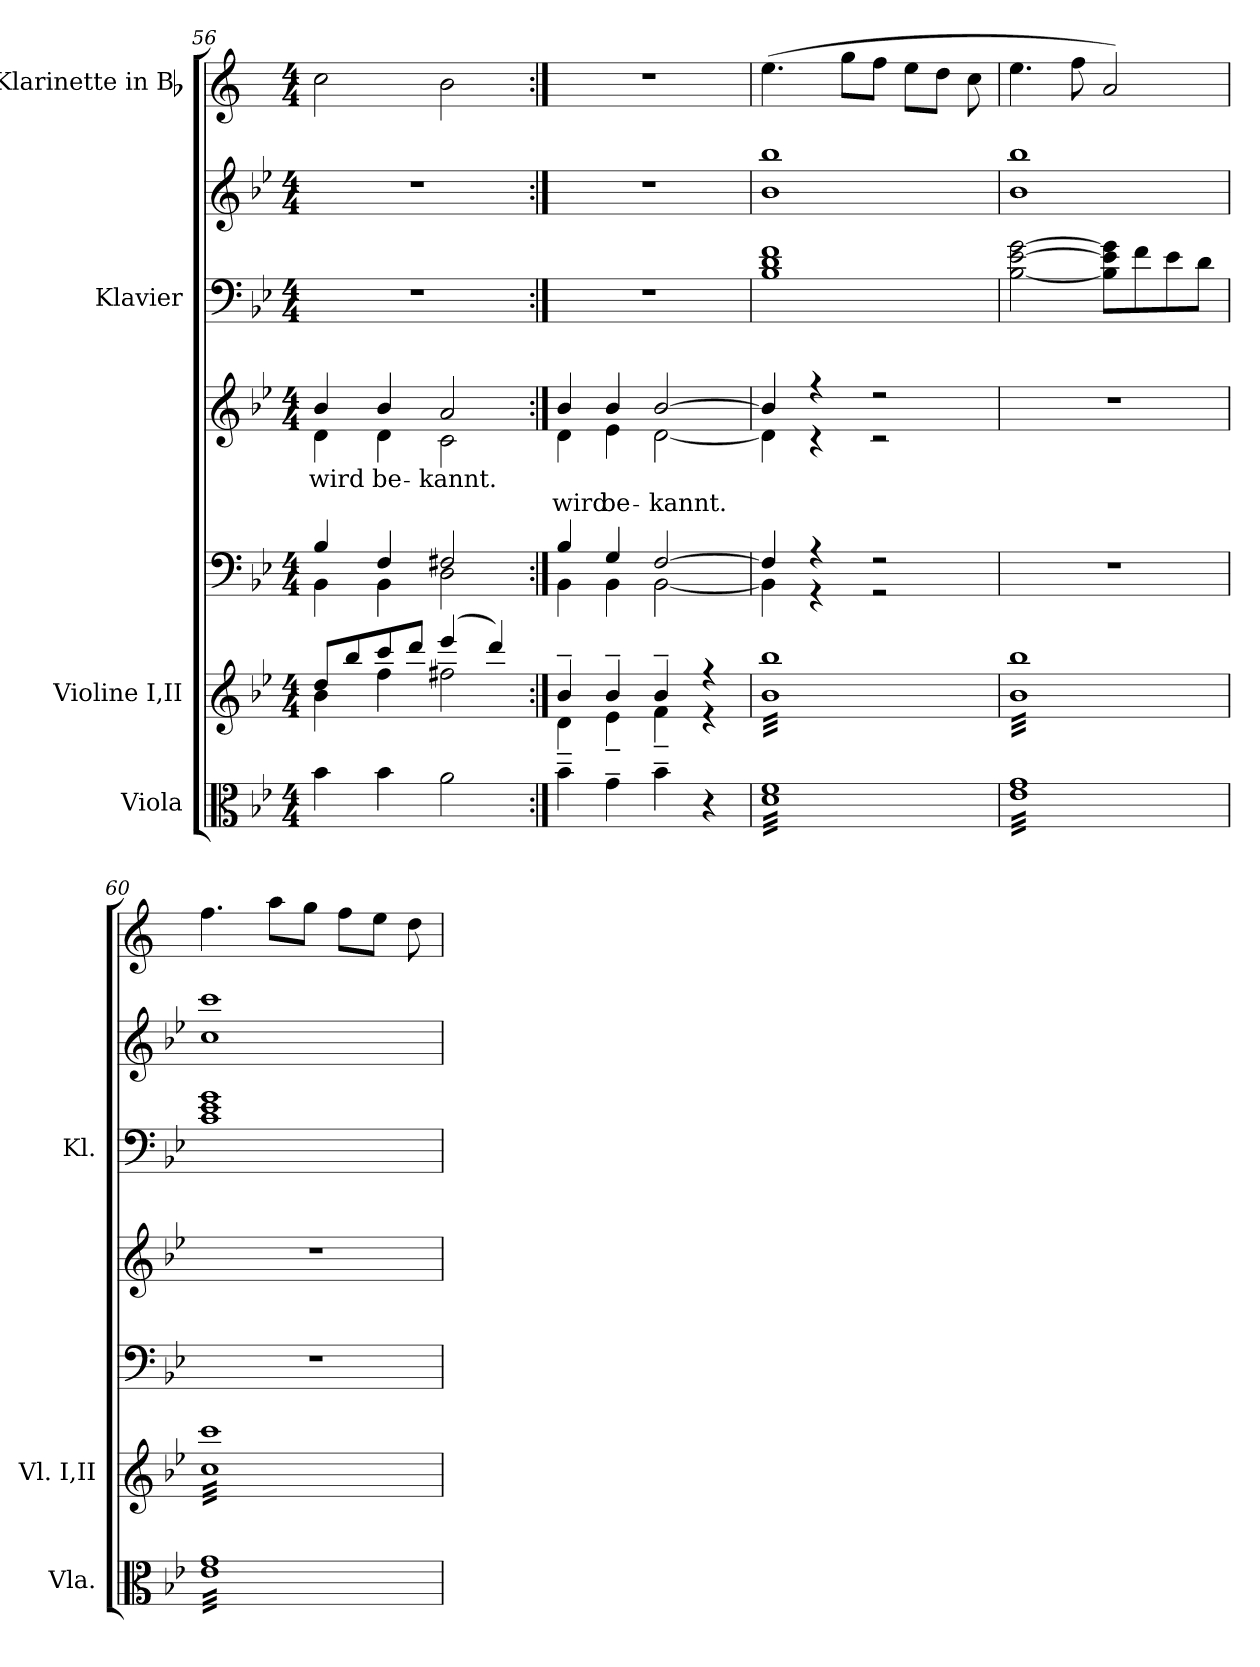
**kern	**kern	**kern	**kern	**text	**text	**kern	**kern	**kern
*part6	*part5	*part4	*part3	*part3	*part3	*part2	*part2	*part1
*staff7	*staff6	*staff5	*staff4	*staff4	*staff4	*staff3	*staff2	*staff1
*I"Viola	*I"Violine I,II	*	*	*	*	*I"Klavier	*	*I"Klarinette in Bb
*I'Vla.	*I'Vl. I,II	*	*	*	*	*I'Kl.	*	*
*clefC3	*clefG2	*clefF4	*clefG2	*	*	*clefF4	*clefG2	*clefG2
*	*	*	*	*	*	*	*	*ITrd1c2
*k[b-e-]	*k[b-e-]	*k[b-e-]	*k[b-e-]	*	*	*k[b-e-]	*k[b-e-]	*k[b-e-]
*g:	*g:	*g:	*g:	*	*	*g:	*g:	*g:
*M4/4	*M4/4	*M4/4	*M4/4	*	*	*M4/4	*M4/4	*M4/4
=56	=56	=56	=56	=56	=56	=56	=56	=56
*	*^	*^	*	*	*	*	*	*
!	!	!	!	!	!	!LO:LY:b	!	!	!	!
*	*	*	*	*	*^	*	*	*	*	*
4b-\	8dd/L	4b-\	4B-/	4BB-\	4b-/	4d\	wird	.	1r	1r	2b-\
.	8bb-/	.	.	.	.	.	.	.	.	.	.
!	!	!	!	!	!	!	!LO:LY:b	!	!	!	!
4b-\	8ccc/	4ff\	4F/	4BB-\	4b-/	4d\	be-	.	.	.	.
.	8ddd/J	.	.	.	.	.	.	.	.	.	.
!	!	!	!	!	!	!	!LO:LY:b	!	!	!	!
2a\	(4eee-/	2ff#X\	2F#X/	2D\	2a/	2c\	-kannt.	.	.	.	2a\
.	4ddd/)	.	.	.	.	.	.	.	.	.	.
=57:|!	=57:|!	=57:|!	=57:|!	=57:|!	=57:|!	=57:|!	=57:|!	=57:|!	=57:|!	=57:|!	=57:|!
!	!	!	!	!	!	!	!	!LO:LY:b	!	!	!
4b-~>\	4b-~>/	4d~<\	4B-/	4BB-\	4b-/	4d\	.	wird	1r	1r	1r
!	!	!	!	!	!	!	!	!LO:LY:b	!	!	!
4g~>\	4b-~>/	4e-~<\	4G/	4BB-\	4b-/	4e-\	.	be-	.	.	.
!	!	!	!	!	!	!	!	!LO:LY:b	!	!	!
4b-~>\	4b-~>/	4f~<\	[>2F/	[<2BB-\	[>2b-/	[<2d\	.	-kannt.	.	.	.
4r	4r	4r	.	.	.	.	.	.	.	.	.
=58	=58	=58	=58	=58	=58	=58	=58	=58	=58	=58	=58
!LO:TX:a:i:t=div.	!	!	!	!	!	!	!	!	!	!	!
*	*v	*v	*	*	*	*	*	*	*	*	*
*tremolo	*	*	*	*	*	*	*	*	*	*
*	*tremolo	*	*	*	*	*	*	*	*	*
32d 32fLLL	32b- 32bb-LLL	4F/]	4BB-\]	4b-/]	4d\]	.	.	1B- 1d 1f	1b- 1bb-	(>4.dd\
32d 32f	32b- 32bb-	.	.	.	.	.	.	.	.	.
32d 32f	32b- 32bb-	.	.	.	.	.	.	.	.	.
32d 32f	32b- 32bb-	.	.	.	.	.	.	.	.	.
32d 32f	32b- 32bb-	.	.	.	.	.	.	.	.	.
32d 32f	32b- 32bb-	.	.	.	.	.	.	.	.	.
32d 32f	32b- 32bb-	.	.	.	.	.	.	.	.	.
32d 32f	32b- 32bb-	.	.	.	.	.	.	.	.	.
32d 32f	32b- 32bb-	4r	4r	4r	4r	.	.	.	.	.
32d 32f	32b- 32bb-	.	.	.	.	.	.	.	.	.
32d 32f	32b- 32bb-	.	.	.	.	.	.	.	.	.
32d 32f	32b- 32bb-	.	.	.	.	.	.	.	.	.
32d 32f	32b- 32bb-	.	.	.	.	.	.	.	.	8ff\L
32d 32f	32b- 32bb-	.	.	.	.	.	.	.	.	.
32d 32f	32b- 32bb-	.	.	.	.	.	.	.	.	.
32d 32f	32b- 32bb-	.	.	.	.	.	.	.	.	.
32d 32f	32b- 32bb-	2r	2r	2r	2r	.	.	.	.	8ee-\J
32d 32f	32b- 32bb-	.	.	.	.	.	.	.	.	.
32d 32f	32b- 32bb-	.	.	.	.	.	.	.	.	.
32d 32f	32b- 32bb-	.	.	.	.	.	.	.	.	.
32d 32f	32b- 32bb-	.	.	.	.	.	.	.	.	8dd\L
32d 32f	32b- 32bb-	.	.	.	.	.	.	.	.	.
32d 32f	32b- 32bb-	.	.	.	.	.	.	.	.	.
32d 32f	32b- 32bb-	.	.	.	.	.	.	.	.	.
32d 32f	32b- 32bb-	.	.	.	.	.	.	.	.	8cc\J
32d 32f	32b- 32bb-	.	.	.	.	.	.	.	.	.
32d 32f	32b- 32bb-	.	.	.	.	.	.	.	.	.
32d 32f	32b- 32bb-	.	.	.	.	.	.	.	.	.
32d 32f	32b- 32bb-	.	.	.	.	.	.	.	.	8b-\
32d 32f	32b- 32bb-	.	.	.	.	.	.	.	.	.
32d 32f	32b- 32bb-	.	.	.	.	.	.	.	.	.
32d 32fJJJ	32b- 32bb-JJJ	.	.	.	.	.	.	.	.	.
*	*	*v	*v	*	*	*	*	*	*	*
*	*	*	*v	*v	*	*	*	*	*
!!LO:LB:g=z
=59	=59	=59	=59	=59	=59	=59	=59	=59
32e- 32gLLL	32b- 32bb-LLL	1r	1r	.	.	[2B-\ [2e-\ [2g\	1b- 1bb-	4.dd\
32e- 32g	32b- 32bb-	.	.	.	.	.	.	.
32e- 32g	32b- 32bb-	.	.	.	.	.	.	.
32e- 32g	32b- 32bb-	.	.	.	.	.	.	.
32e- 32g	32b- 32bb-	.	.	.	.	.	.	.
32e- 32g	32b- 32bb-	.	.	.	.	.	.	.
32e- 32g	32b- 32bb-	.	.	.	.	.	.	.
32e- 32g	32b- 32bb-	.	.	.	.	.	.	.
32e- 32g	32b- 32bb-	.	.	.	.	.	.	.
32e- 32g	32b- 32bb-	.	.	.	.	.	.	.
32e- 32g	32b- 32bb-	.	.	.	.	.	.	.
32e- 32g	32b- 32bb-	.	.	.	.	.	.	.
32e- 32g	32b- 32bb-	.	.	.	.	.	.	8ee-\
32e- 32g	32b- 32bb-	.	.	.	.	.	.	.
32e- 32g	32b- 32bb-	.	.	.	.	.	.	.
32e- 32g	32b- 32bb-	.	.	.	.	.	.	.
32e- 32g	32b- 32bb-	.	.	.	.	8B-\] 8e-\] 8g\]L	.	2g/)
32e- 32g	32b- 32bb-	.	.	.	.	.	.	.
32e- 32g	32b- 32bb-	.	.	.	.	.	.	.
32e- 32g	32b- 32bb-	.	.	.	.	.	.	.
32e- 32g	32b- 32bb-	.	.	.	.	8f\	.	.
32e- 32g	32b- 32bb-	.	.	.	.	.	.	.
32e- 32g	32b- 32bb-	.	.	.	.	.	.	.
32e- 32g	32b- 32bb-	.	.	.	.	.	.	.
32e- 32g	32b- 32bb-	.	.	.	.	8e-\	.	.
32e- 32g	32b- 32bb-	.	.	.	.	.	.	.
32e- 32g	32b- 32bb-	.	.	.	.	.	.	.
32e- 32g	32b- 32bb-	.	.	.	.	.	.	.
32e- 32g	32b- 32bb-	.	.	.	.	8d\J	.	.
32e- 32g	32b- 32bb-	.	.	.	.	.	.	.
32e- 32g	32b- 32bb-	.	.	.	.	.	.	.
32e- 32gJJJ	32b- 32bb-JJJ	.	.	.	.	.	.	.
=60	=60	=60	=60	=60	=60	=60	=60	=60
32e- 32gLLL	32cc 32cccLLL	1r	1r	.	.	1c 1e- 1g	1cc 1ccc	4.ee-\
32e- 32g	32cc 32ccc	.	.	.	.	.	.	.
32e- 32g	32cc 32ccc	.	.	.	.	.	.	.
32e- 32g	32cc 32ccc	.	.	.	.	.	.	.
32e- 32g	32cc 32ccc	.	.	.	.	.	.	.
32e- 32g	32cc 32ccc	.	.	.	.	.	.	.
32e- 32g	32cc 32ccc	.	.	.	.	.	.	.
32e- 32g	32cc 32ccc	.	.	.	.	.	.	.
32e- 32g	32cc 32ccc	.	.	.	.	.	.	.
32e- 32g	32cc 32ccc	.	.	.	.	.	.	.
32e- 32g	32cc 32ccc	.	.	.	.	.	.	.
32e- 32g	32cc 32ccc	.	.	.	.	.	.	.
32e- 32g	32cc 32ccc	.	.	.	.	.	.	8gg\L
32e- 32g	32cc 32ccc	.	.	.	.	.	.	.
32e- 32g	32cc 32ccc	.	.	.	.	.	.	.
32e- 32g	32cc 32ccc	.	.	.	.	.	.	.
32e- 32g	32cc 32ccc	.	.	.	.	.	.	8ff\J
32e- 32g	32cc 32ccc	.	.	.	.	.	.	.
32e- 32g	32cc 32ccc	.	.	.	.	.	.	.
32e- 32g	32cc 32ccc	.	.	.	.	.	.	.
32e- 32g	32cc 32ccc	.	.	.	.	.	.	8ee-\L
32e- 32g	32cc 32ccc	.	.	.	.	.	.	.
32e- 32g	32cc 32ccc	.	.	.	.	.	.	.
32e- 32g	32cc 32ccc	.	.	.	.	.	.	.
32e- 32g	32cc 32ccc	.	.	.	.	.	.	8dd\J
32e- 32g	32cc 32ccc	.	.	.	.	.	.	.
32e- 32g	32cc 32ccc	.	.	.	.	.	.	.
32e- 32g	32cc 32ccc	.	.	.	.	.	.	.
32e- 32g	32cc 32ccc	.	.	.	.	.	.	8cc\
32e- 32g	32cc 32ccc	.	.	.	.	.	.	.
32e- 32g	32cc 32ccc	.	.	.	.	.	.	.
32e- 32gJJJ	32cc 32cccJJJ	.	.	.	.	.	.	.
*	*Xtremolo	*	*	*	*	*	*	*
*Xtremolo	*	*	*	*	*	*	*	*
=	=	=	=	=	=	=	=	=
*-	*-	*-	*-	*-	*-	*-	*-	*-
